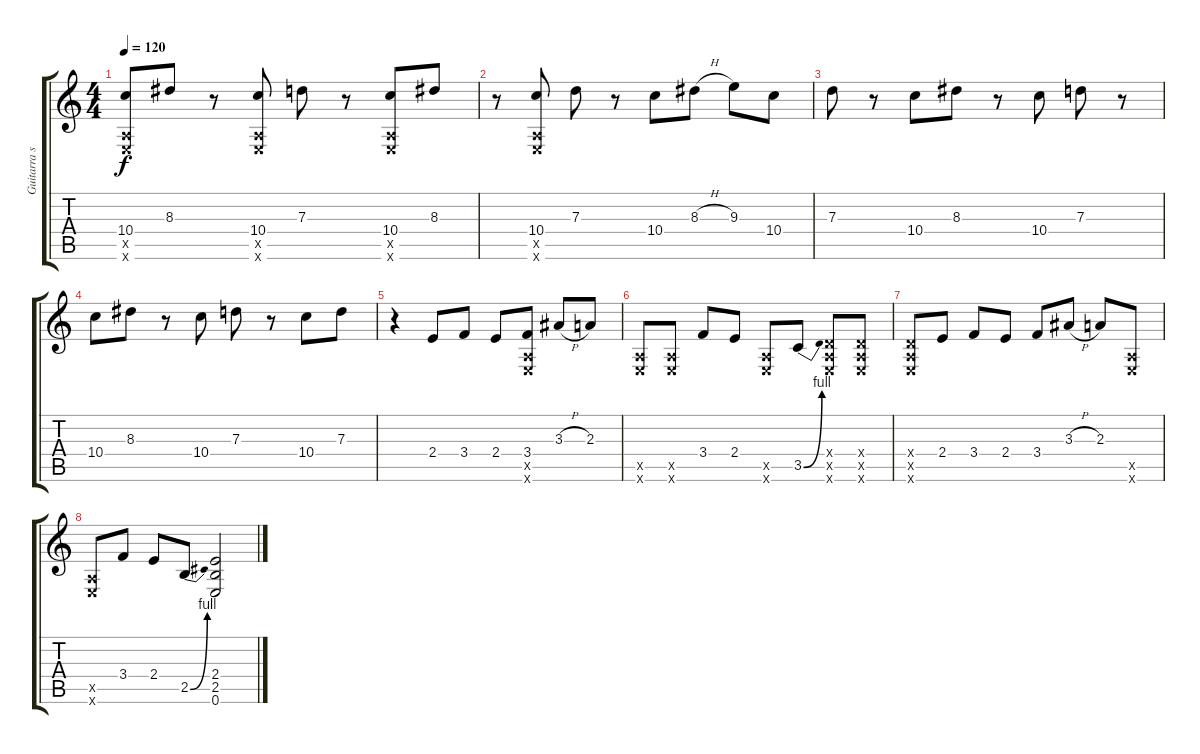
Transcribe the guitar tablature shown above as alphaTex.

\track ("Guitarra solo" "Guitarra s") {instrument distortionguitar}
\staff {score tabs}
\tuning (E4 B3 G3 D3 A2 E2) {hide}
\ts (4 4)
\tempo 120
\clef g2
\ks c
(10.4 0.5{x} 0.6{x}).8{dy f} 8.3.8 r.8 (10.4 0.5{x} 0.6{x}).8 7.3.8 r.8 (10.4 0.5{x} 0.6{x}).8 8.3.8 |
r.8 (10.4 0.5{x} 0.6{x}).8 7.3.8 r.8 10.4.8 8.3{h}.8 9.3.8 10.4.8 |
7.3.8 r.8 10.4.8 8.3.8 r.8 10.4.8 7.3.8 r.8 |
10.4.8 8.3.8 r.8 10.4.8 7.3.8 r.8 10.4.8 7.3.8 |
r.4 2.4.8 3.4.8 2.4.8 (3.4 0.5{x} 0.6{x}).8 3.3{h}.8 2.3.8 |
(0.5{x} 0.6{x}).8 (0.5{x} 0.6{x}).8 3.4.8 2.4.8 (0.5{x} 0.6{x}).8 3.5{be (bend 0 0 60 4)}.8 (0.4{x} 0.5{x} 0.6{x}).8 (0.4{x} 0.5{x} 0.6{x}).8 |
(0.4{x} 0.5{x} 0.6{x}).8 2.4.8 3.4.8 2.4.8 3.4.8 3.3{h}.8 2.3.8 (0.5{x} 0.6{x}).8 |
(0.5{x} 0.6{x}).8 3.4.8 2.4.8 2.5{be (bend 0 0 60 4)}.8 (2.4 2.5 0.6).2
